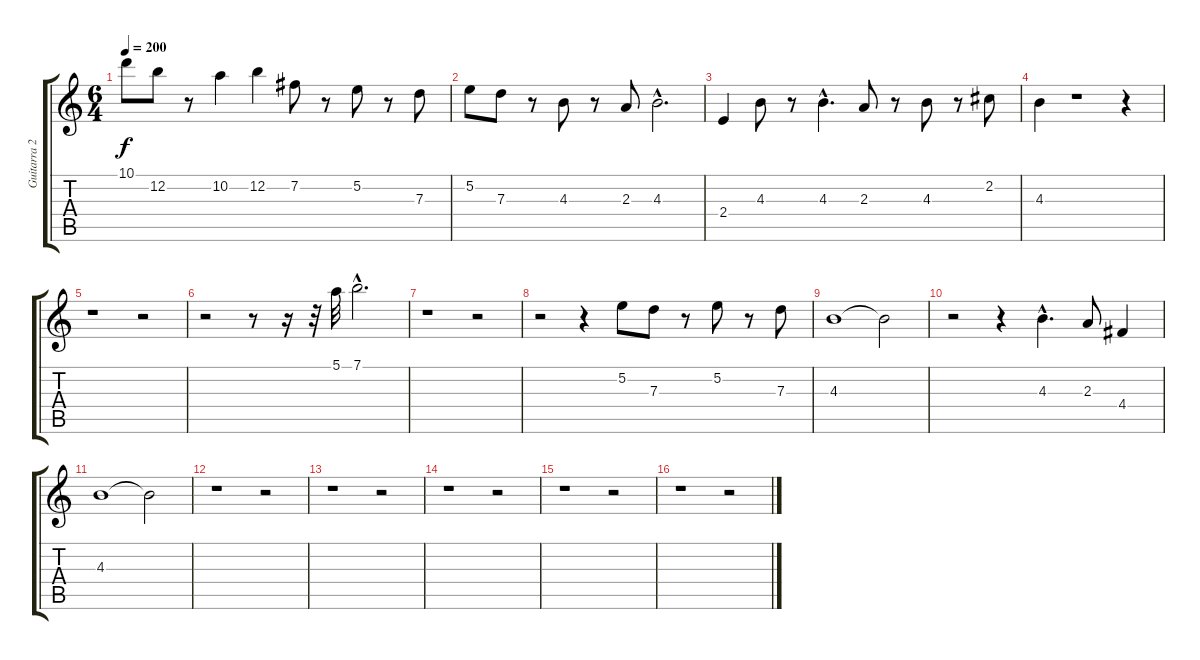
\track ("Guitarra 2" "Guitarra 2") {instrument acousticguitarsteel}
\staff {score tabs}
\tuning (E4 B3 G3 D3 A2 E2) {hide}
\ts (6 4)
\tempo 200
\clef g2
\ks c
10.1{t}.8{dy f} 12.2.8 r.8 10.2.4 12.2.4 7.2.8 r.8 5.2.8 r.8 7.3.8 |
5.2.8 7.3.8 r.8 4.3.8 r.8 2.3.8 4.3{hac}.2{d} |
2.4.4 4.3.8 r.8 4.3{hac}.4{d} 2.3.8 r.8 4.3.8 r.8 2.2.8 |
4.3.4 r.1 r.4 |
r.1 r.2 |
r.2 r.8 r.16 r.32 5.1.32 7.1{hac}.2{d} |
r.1 r.2 |
r.2 r.4 5.2.8 7.3.8 r.8 5.2.8 r.8 7.3.8 |
4.3.1 4.3{t}.2 |
r.2 r.4 4.3{hac}.4{d} 2.3.8 4.4.4 |
4.3.1 4.3{t}.2 |
r.1 r.2 |
r.1 r.2 |
r.1 r.2 |
r.1 r.2 |
r.1 r.2
